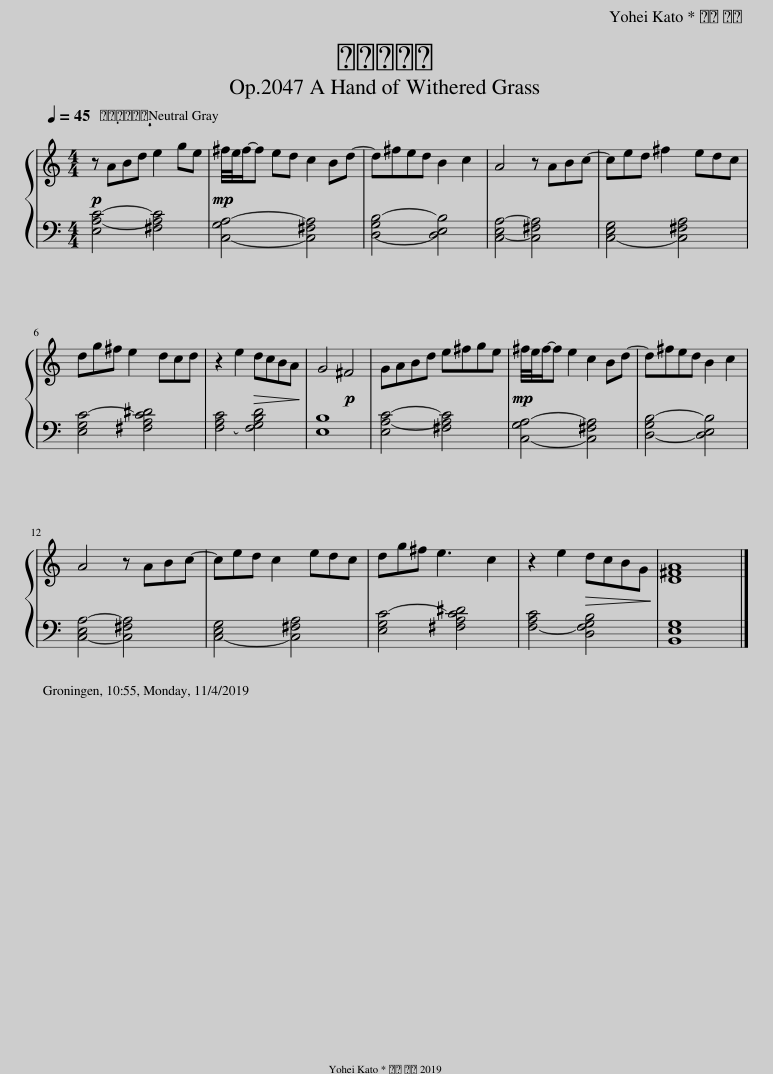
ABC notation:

X:1
%%score { 1 | 2 }
L:1/8
Q:1/4=45
M:4/4
I:linebreak $
K:C
V:1 treble
V:2 bass
V:1
!p! z ABd e2 ge |!mp! ^f/4e/4f/-f ed c2 Bd- | d^fed B2 c2 | A4 z ABc- | ced ^f2 edc |$ %5
 dg^f e2 dcd | z2 e2!>(! dcBA!>)! | G4!p! ^F4 | GABd e^fge |!mp! ^f/4e/4f/-f e2 c2 Bd- | %10
 d^fed B2 c2 |$ A4 z ABc- | ced c2 edc | dg^f e3 c2 | z2 e2!>(! dcBG!>)! | %15
 [D^FA]8 |] %16
V:2
 [E,A,-C-]4 [^F,A,C]4 | [C,-G,A,-]4 [C,^F,A,]4 | [D,-G,B,-]4 [D,E,B,]4 | [C,-E,A,-]4 [C,^F,A,]4 | [C,-E,G,]4 [C,^F,A,]4 |$ %5
 [E,G,C-]4 [^F,A,C^D]4 | [F,-A,C]4 [F,G,B,D]4 | [E,B,]8 | [E,A,-C-]4 [^F,A,C]4 | [C,-G,A,-]4 [C,^F,A,]4 | %10
 [D,-G,B,-]4 [D,E,B,]4 |$ [C,-E,A,-]4 [C,^F,A,]4 | [C,-E,G,]4 [C,^F,A,]4 | [E,G,C-]4 [^F,A,C^D]4 | [F,-A,C]4 [D,F,G,B,]4 | %15
 [B,,E,G,]8 |] %16
